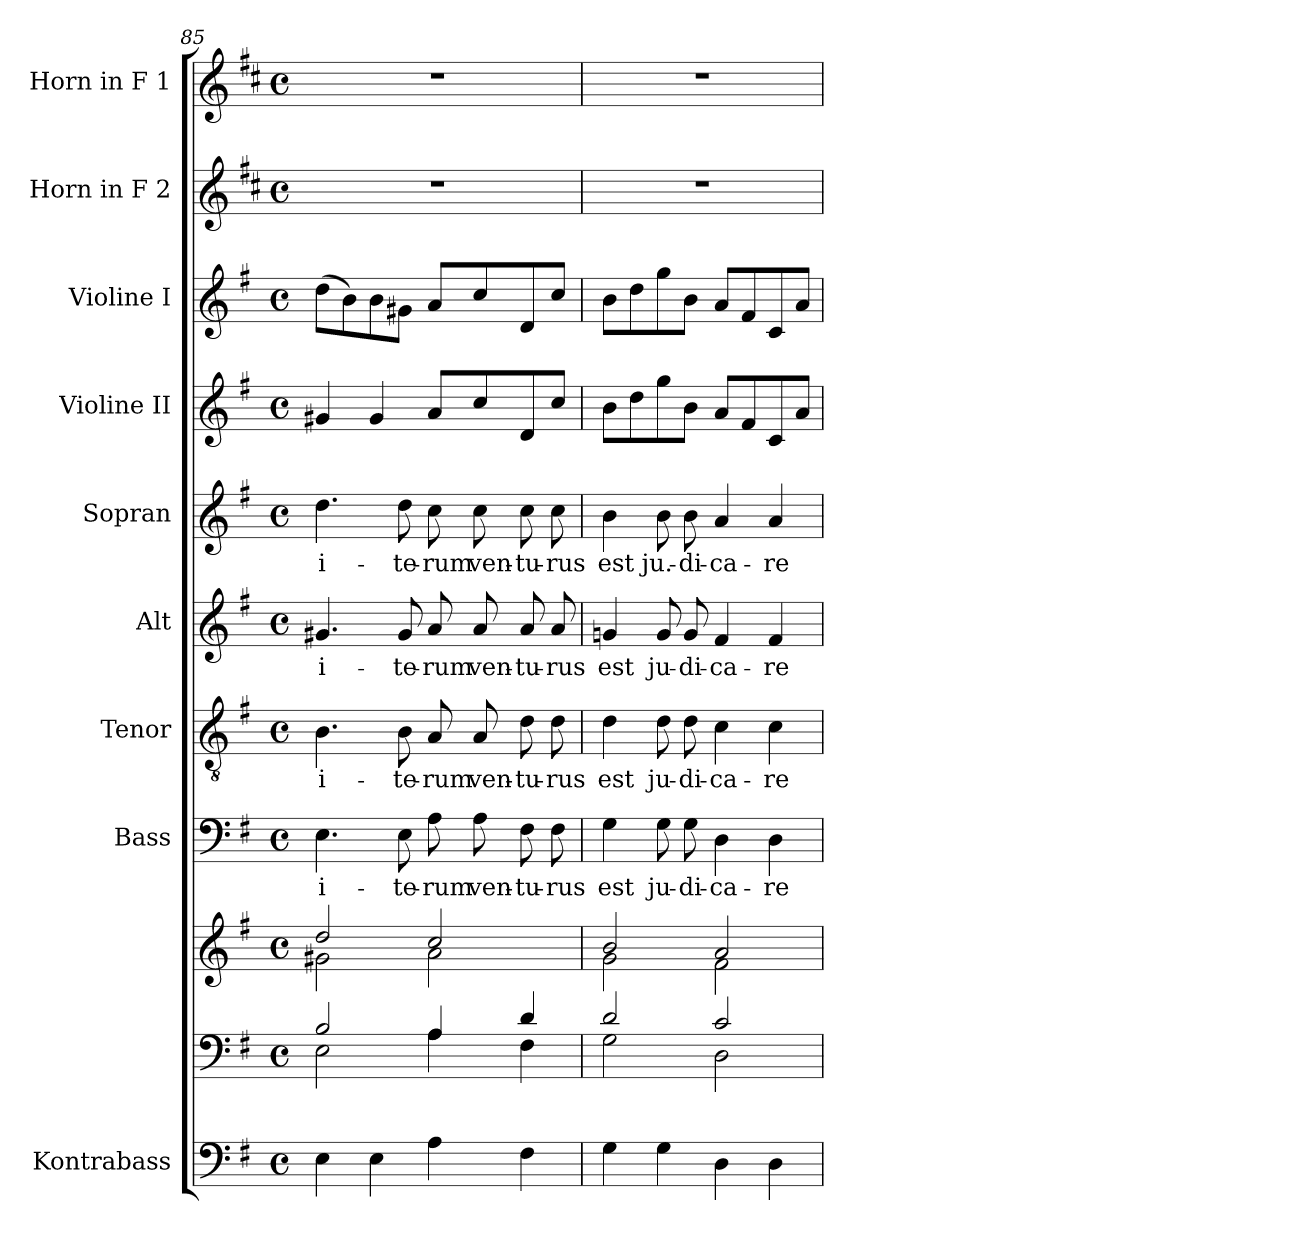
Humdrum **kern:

**kern	**kern	**kern	**kern	**text	**kern	**text	**kern	**text	**kern	**text	**kern	**kern	**kern	**kern
*part10	*part9	*part9	*part8	*part8	*part7	*part7	*part6	*part6	*part5	*part5	*part4	*part3	*part2	*part1
*staff11	*staff10	*staff9	*staff8	*staff8	*staff7	*staff7	*staff6	*staff6	*staff5	*staff5	*staff4	*staff3	*staff2	*staff1
*I"Kontrabass	*	*	*I"Bass	*	*I"Tenor	*	*I"Alt	*	*I"Sopran	*	*I"Violine II	*I"Violine I	*I"Horn in F 2	*I"Horn in F 1
*I'Kb.	*	*	*I'B.	*	*I'T.	*	*I'A.	*	*I'S.	*	*I'Vl. II	*I'Vl. I	*	*
*clefF4	*clefF4	*clefG2	*clefF4	*	*clefGv2	*	*clefG2	*	*clefG2	*	*clefG2	*clefG2	*clefG2	*clefG2
*ITrd7c12	*	*	*	*	*	*	*	*	*	*	*	*	*ITrd4c7	*ITrd4c7
*k[f#]	*k[f#]	*k[f#]	*k[f#]	*	*k[f#]	*	*k[f#]	*	*k[f#]	*	*k[f#]	*k[f#]	*k[f#]	*k[f#]
*G:	*G:	*G:	*G:	*	*G:	*	*G:	*	*G:	*	*G:	*G:	*G:	*G:
*M4/4	*M4/4	*M4/4	*M4/4	*	*M4/4	*	*M4/4	*	*M4/4	*	*M4/4	*M4/4	*M4/4	*M4/4
*met(c)	*met(c)	*met(c)	*met(c)	*	*met(c)	*	*met(c)	*	*met(c)	*	*met(c)	*met(c)	*met(c)	*met(c)
=85	=85	=85	=85	=85	=85	=85	=85	=85	=85	=85	=85	=85	=85	=85
*	*^	*^	*	*	*	*	*	*	*	*	*	*	*	*
!	!	!	!	!	!	!LO:LY:b	!	!LO:LY:b	!	!LO:LY:b	!	!LO:LY:b	!	!	!	!
4EE\	2B/	2E\	2dd/	2g#X\	4.E\	i-	4.B\	i-	4.g#X/	i-	4.dd\	i-	4g#X/	(>8dd\L	1r	1r
.	.	.	.	.	.	.	.	.	.	.	.	.	.	8b\)	.	.
4EE\	.	.	.	.	.	.	.	.	.	.	.	.	4g#/	8b\	.	.
!	!	!	!	!	!	!LO:LY:b	!	!LO:LY:b	!	!LO:LY:b	!	!LO:LY:b	!	!	!	!
.	.	.	.	.	8E\	-te-	8B\	-te-	8g#/	-te-	8dd\	-te-	.	8g#X\J	.	.
!	!	!	!	!	!	!LO:LY:b	!	!LO:LY:b	!	!LO:LY:b	!	!LO:LY:b	!	!	!	!
4AA\	4A/	4A\	2cc/	2a\	8A\	-rum	8A/	-rum	8a/	-rum	8cc\	-rum	8a/L	8a/L	.	.
!	!	!	!	!	!	!LO:LY:b	!	!LO:LY:b	!	!LO:LY:b	!	!LO:LY:b	!	!	!	!
.	.	.	.	.	8A\	ven-	8A/	ven-	8a/	ven-	8cc\	ven-	8cc/	8cc/	.	.
!	!	!	!	!	!	!LO:LY:b	!	!LO:LY:b	!	!LO:LY:b	!	!LO:LY:b	!	!	!	!
4FF#\	4d/	4F#\	.	.	8F#\	-tu-	8d\	-tu-	8a/	-tu-	8cc\	-tu-	8d/	8d/	.	.
!	!	!	!	!	!	!LO:LY:b	!	!LO:LY:b	!	!LO:LY:b	!	!LO:LY:b	!	!	!	!
.	.	.	.	.	8F#\	-rus	8d\	-rus	8a/	-rus	8cc\	-rus	8cc/J	8cc/J	.	.
=86	=86	=86	=86	=86	=86	=86	=86	=86	=86	=86	=86	=86	=86	=86	=86	=86
!	!	!	!	!	!	!LO:LY:b	!	!LO:LY:b	!	!LO:LY:b	!	!LO:LY:b	!	!	!	!
4GG\	2d/	2G\	2b/	2g\	4G\	est	4d\	est	4gn/	est	4b\	est	8b\L	8b\L	1r	1r
.	.	.	.	.	.	.	.	.	.	.	.	.	8dd\	8dd\	.	.
!	!	!	!	!	!	!LO:LY:b	!	!LO:LY:b	!	!LO:LY:b	!	!LO:LY:b	!	!	!	!
4GG\	.	.	.	.	8G\	ju-	8d\	ju-	8g/	ju-	8b\	ju.-	8gg\	8gg\	.	.
!	!	!	!	!	!	!LO:LY:b	!	!LO:LY:b	!	!LO:LY:b	!	!LO:LY:b	!	!	!	!
.	.	.	.	.	8G\	-di-	8d\	-di-	8g/	-di-	8b\	-di-	8b\J	8b\J	.	.
!	!	!	!	!	!	!LO:LY:b	!	!LO:LY:b	!	!LO:LY:b	!	!LO:LY:b	!	!	!	!
4DD\	2c/	2D\	2a/	2f#\	4D\	-ca-	4c\	-ca-	4f#/	-ca-	4a/	-ca-	8a/L	8a/L	.	.
.	.	.	.	.	.	.	.	.	.	.	.	.	8f#/	8f#/	.	.
!	!	!	!	!	!	!LO:LY:b	!	!LO:LY:b	!	!LO:LY:b	!	!LO:LY:b	!	!	!	!
4DD\	.	.	.	.	4D\	-re	4c\	-re	4f#/	-re	4a/	-re	8c/	8c/	.	.
.	.	.	.	.	.	.	.	.	.	.	.	.	8a/J	8a/J	.	.
*	*v	*v	*	*	*	*	*	*	*	*	*	*	*	*	*	*
*	*	*v	*v	*	*	*	*	*	*	*	*	*	*	*	*
=	=	=	=	=	=	=	=	=	=	=	=	=	=	=
*-	*-	*-	*-	*-	*-	*-	*-	*-	*-	*-	*-	*-	*-	*-
